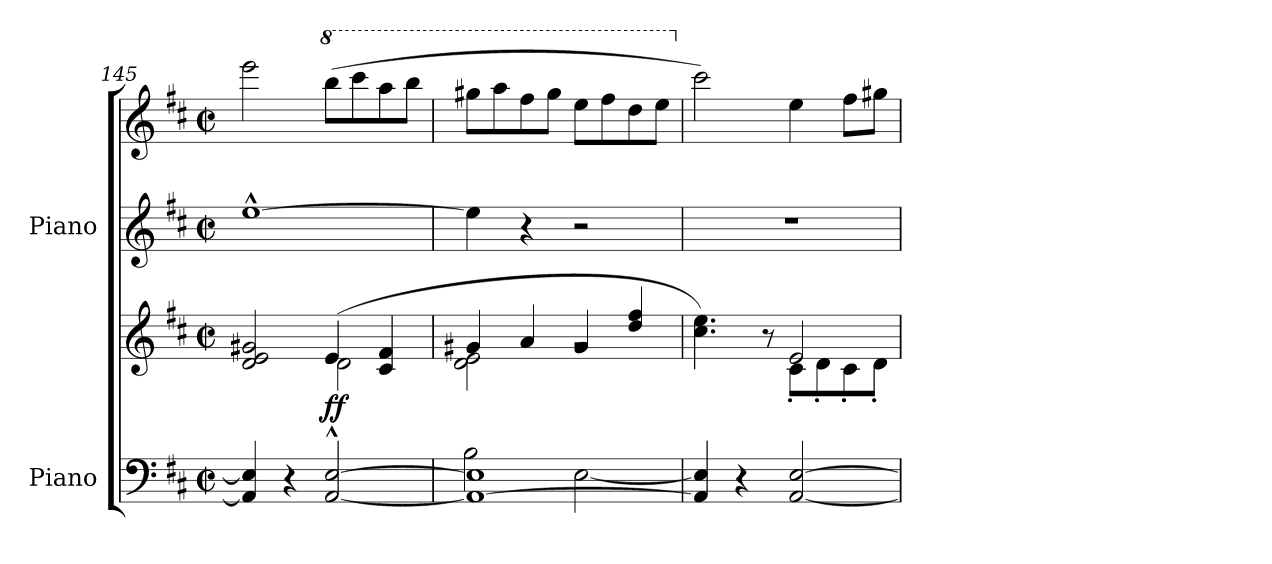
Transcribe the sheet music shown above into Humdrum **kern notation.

**kern	**kern	**dynam	**kern	**kern
*part2	*part2	*part2	*part1	*part1
*staff4	*staff3	*staff3/4	*staff2	*staff1
*I"Piano	*	*	*I"Piano	*
*I'Pno.	*	*	*I'Pno.	*
*clefF4	*clefG2	*	*clefG2	*clefG2
*k[f#c#]	*k[f#c#]	*	*k[f#c#]	*k[f#c#]
*M2/2	*M2/2	*	*M2/2	*M2/2
*met(c|)	*met(c|)	*	*met(c|)	*met(c|)
=145	=145	=145	=145	=145
*	*^	*	*	*
4AA/] 4E/]	2d/ 2e/ 2g#X/	2ryy	.	[1ee^^	2eee\
4r	.	.	.	.	.
*	*	*	*	*	*8va
!	!	!	!LO:DY:b	!	!
[2AA/^^ [2E/^^	(>4e/	2d\	ff	.	(>8bbb\L
.	.	.	.	.	8cccc#\
.	4c#/ 4f#/	.	.	.	8aaa\
.	.	.	.	.	8bbb\J
!!LO:LB:g=z
=146	=146	=146	=146	=146	=146
*^	*	*	*	*	*
1AA_ 1E]	2B\	4g#X/	2d\ 2e\	.	4ee\]	8ggg#X\L
.	.	.	.	.	.	8aaa\
.	.	4a/	.	.	4r	8fff#\
.	.	.	.	.	.	8ggg#\J
.	[2E\	4g#/	2rg	.	2r	8eee\L
.	.	.	.	.	.	8fff#\
.	.	4dd/ 4ff#/	.	.	.	8ddd\
.	.	.	.	.	.	8eee\J
*v	*v	*	*	*	*	*
=147	=147	=147	=147	=147	=147
*	*	*	*	*	*X8va
4AA/] 4E/]	4.cc#\ 4.ee\)	2ryy	.	1r	2ccc#\)
4r	.	.	.	.	.
.	8r	.	.	.	.
[2AA/ [2E/	2e/	8c#'\L	.	.	4ee\
.	.	8d'\	.	.	.
.	.	8c#'\	.	.	8ff#\L
.	.	8d'\J	.	.	8gg#X\J
*	*v	*v	*	*	*
=	=	=	=	=
*-	*-	*-	*-	*-
